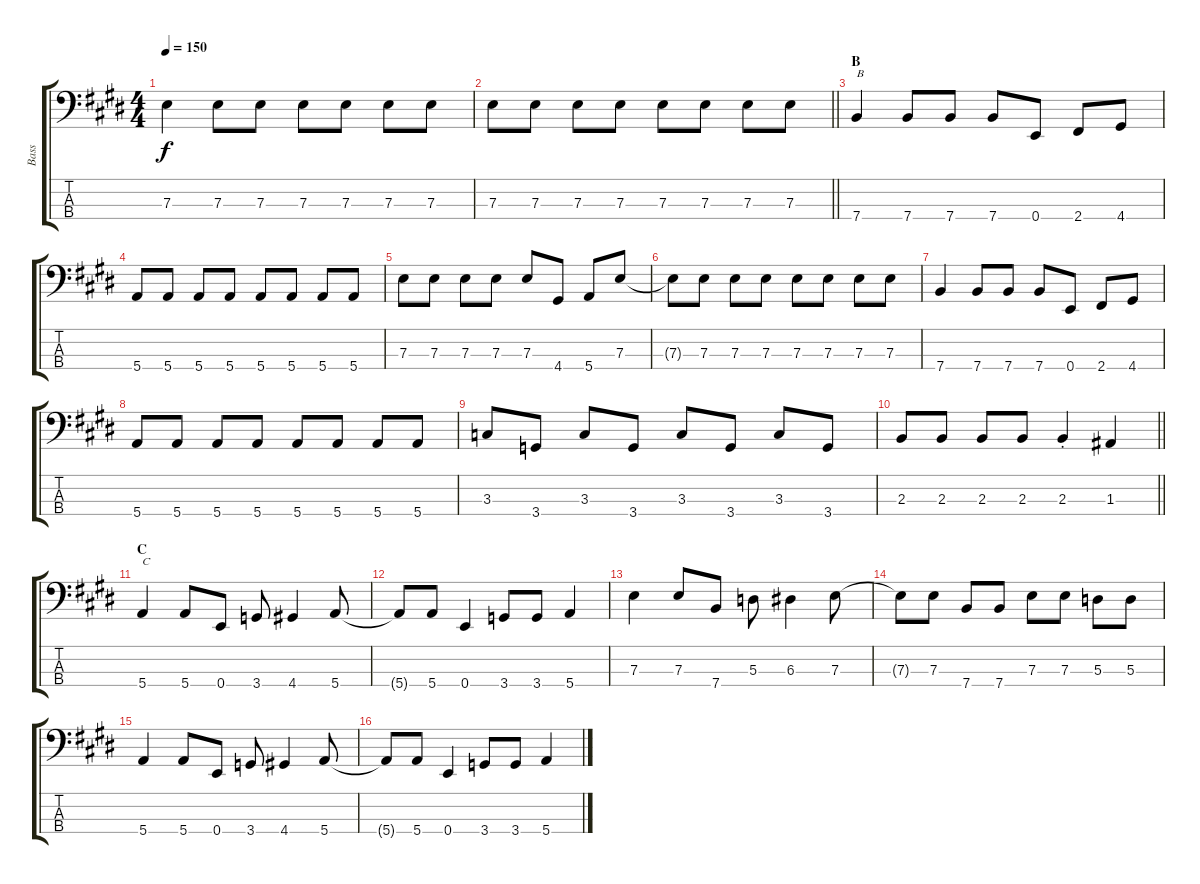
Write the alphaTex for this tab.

\track ("Bass" "Bass") {instrument electricbasspick}
\staff {score tabs}
\tuning (G2 D2 A1 E1) {hide}
\ts (4 4)
\tempo 150
\clef f4
\ks e
7.3.4{dy f} 7.3.8 7.3.8 7.3.8 7.3.8 7.3.8 7.3.8 |
\barLineRight lightlight
7.3.8 7.3.8 7.3.8 7.3.8 7.3.8 7.3.8 7.3.8 7.3.8 |
\section ("" "B")
7.4.4{txt "B"} 7.4.8 7.4.8 7.4.8 0.4.8 2.4.8 4.4.8 |
5.4.8 5.4.8 5.4.8 5.4.8 5.4.8 5.4.8 5.4.8 5.4.8 |
7.3.8 7.3.8 7.3.8 7.3.8 7.3.8 4.4.8 5.4.8 7.3.8 |
7.3{t}.8 7.3.8 7.3.8 7.3.8 7.3.8 7.3.8 7.3.8 7.3.8 |
7.4.4 7.4.8 7.4.8 7.4.8 0.4.8 2.4.8 4.4.8 |
5.4.8 5.4.8 5.4.8 5.4.8 5.4.8 5.4.8 5.4.8 5.4.8 |
3.3.8 3.4.8 3.3.8 3.4.8 3.3.8 3.4.8 3.3.8 3.4.8 |
\barLineRight lightlight
2.3.8 2.3.8 2.3.8 2.3.8 2.3{st}.4 1.3.4 |
\section ("" "C")
5.4.4{txt "C"} 5.4.8 0.4.8 3.4.8 4.4.4 5.4.8 |
5.4{t}.8 5.4.8 0.4.4 3.4.8 3.4.8 5.4.4 |
7.3.4 7.3.8 7.4.8 5.3.8 6.3.4 7.3.8 |
7.3{t}.8 7.3.8 7.4.8 7.4.8 7.3.8 7.3.8 5.3.8 5.3.8 |
5.4.4 5.4.8 0.4.8 3.4.8 4.4.4 5.4.8 |
5.4{t}.8 5.4.8 0.4.4 3.4.8 3.4.8 5.4.4
